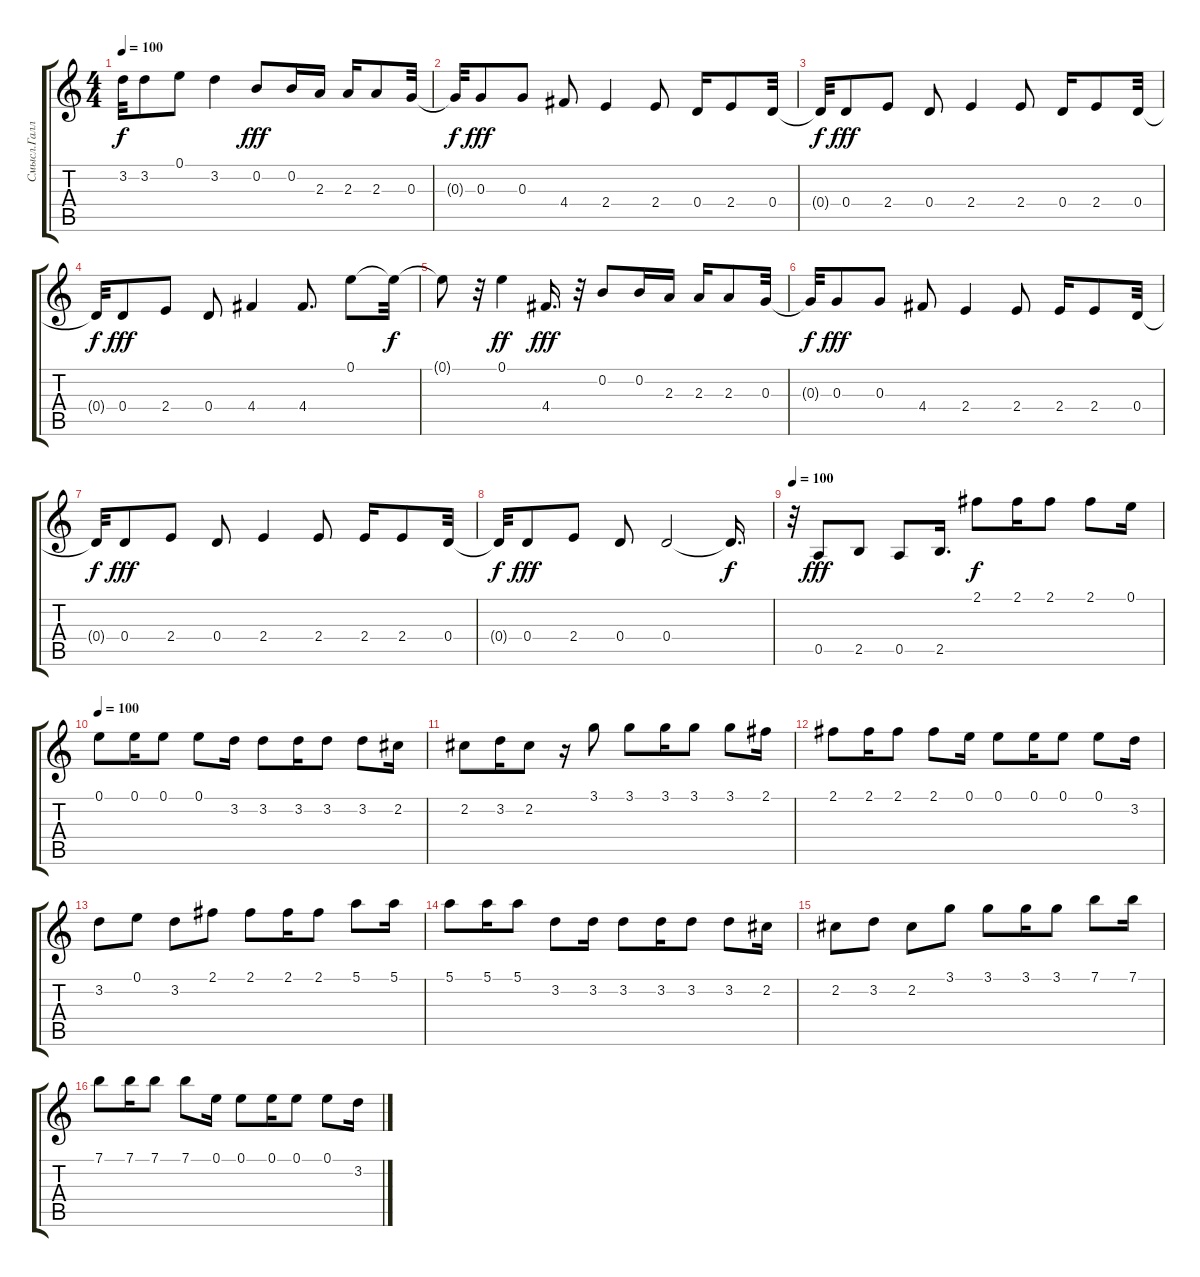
\track ("Смысл.Галлюцинации" "Смысл.Галл") {instrument distortionguitar}
\staff {score tabs}
\tuning (E4 B3 G3 D3 A2 E2) {hide}
\ts (4 4)
\tempo 100
\clef g2
\ks c
3.2{t}.32{dy f} 3.2.8 0.1.8 3.2.4 0.2.8{dy fff} 0.2.16 2.3.16 2.3.16 2.3.8 0.3.32 |
0.3{t}.32{dy f} 0.3.8{dy fff} 0.3.8 4.4.8 2.4.4 2.4.8 0.4.16 2.4.8 0.4.32 |
0.4{t}.32{dy f} 0.4.8{dy fff} 2.4.8 0.4.8 2.4.4 2.4.8 0.4.16 2.4.8 0.4.32 |
0.4{t}.32{dy f} 0.4.8{dy fff} 2.4.8 0.4.8 4.4.4 4.4.8{d} 0.1.8 0.1{t}.32{dy f} |
0.1{t}.8 r.32 0.1.4{dy ff} 4.4.16{d dy fff} r.32 0.2.8 0.2.16 2.3.16 2.3.16 2.3.8 0.3.32 |
0.3{t}.32{dy f} 0.3.8{dy fff} 0.3.8 4.4.8 2.4.4 2.4.8 2.4.16 2.4.8 0.4.32 |
0.4{t}.32{dy f} 0.4.8{dy fff} 2.4.8 0.4.8 2.4.4 2.4.8 2.4.16 2.4.8 0.4.32 |
0.4{t}.32{dy f} 0.4.8{dy fff} 2.4.8 0.4.8 0.4.2 0.4{t}.16{d dy f} |
\tempo 100
r.32 0.5.8{dy fff volume 14 instrument distortionguitar} 2.5.8 0.5.8 2.5.16{d} 2.1.8{dy f} 2.1.16 2.1.8 2.1.8 0.1.16 |
\tempo 100
0.1.8 0.1.16 0.1.8 0.1.8 3.2.16 3.2.8 3.2.16 3.2.8 3.2.8 2.2.16 |
2.2.8 3.2.16 2.2.8 r.16 3.1.8 3.1.8 3.1.16 3.1.8 3.1.8 2.1.16 |
2.1.8 2.1.16 2.1.8 2.1.8 0.1.16 0.1.8 0.1.16 0.1.8 0.1.8 3.2.16 |
3.2.8 0.1.8 3.2.8 2.1.8 2.1.8 2.1.16 2.1.8 5.1.8 5.1.16 |
5.1.8 5.1.16 5.1.8 3.2.8 3.2.16 3.2.8 3.2.16 3.2.8 3.2.8 2.2.16 |
2.2.8 3.2.8 2.2.8 3.1.8 3.1.8 3.1.16 3.1.8 7.1.8 7.1.16 |
7.1.8 7.1.16 7.1.8 7.1.8 0.1.16 0.1.8 0.1.16 0.1.8 0.1.8 3.2.16
